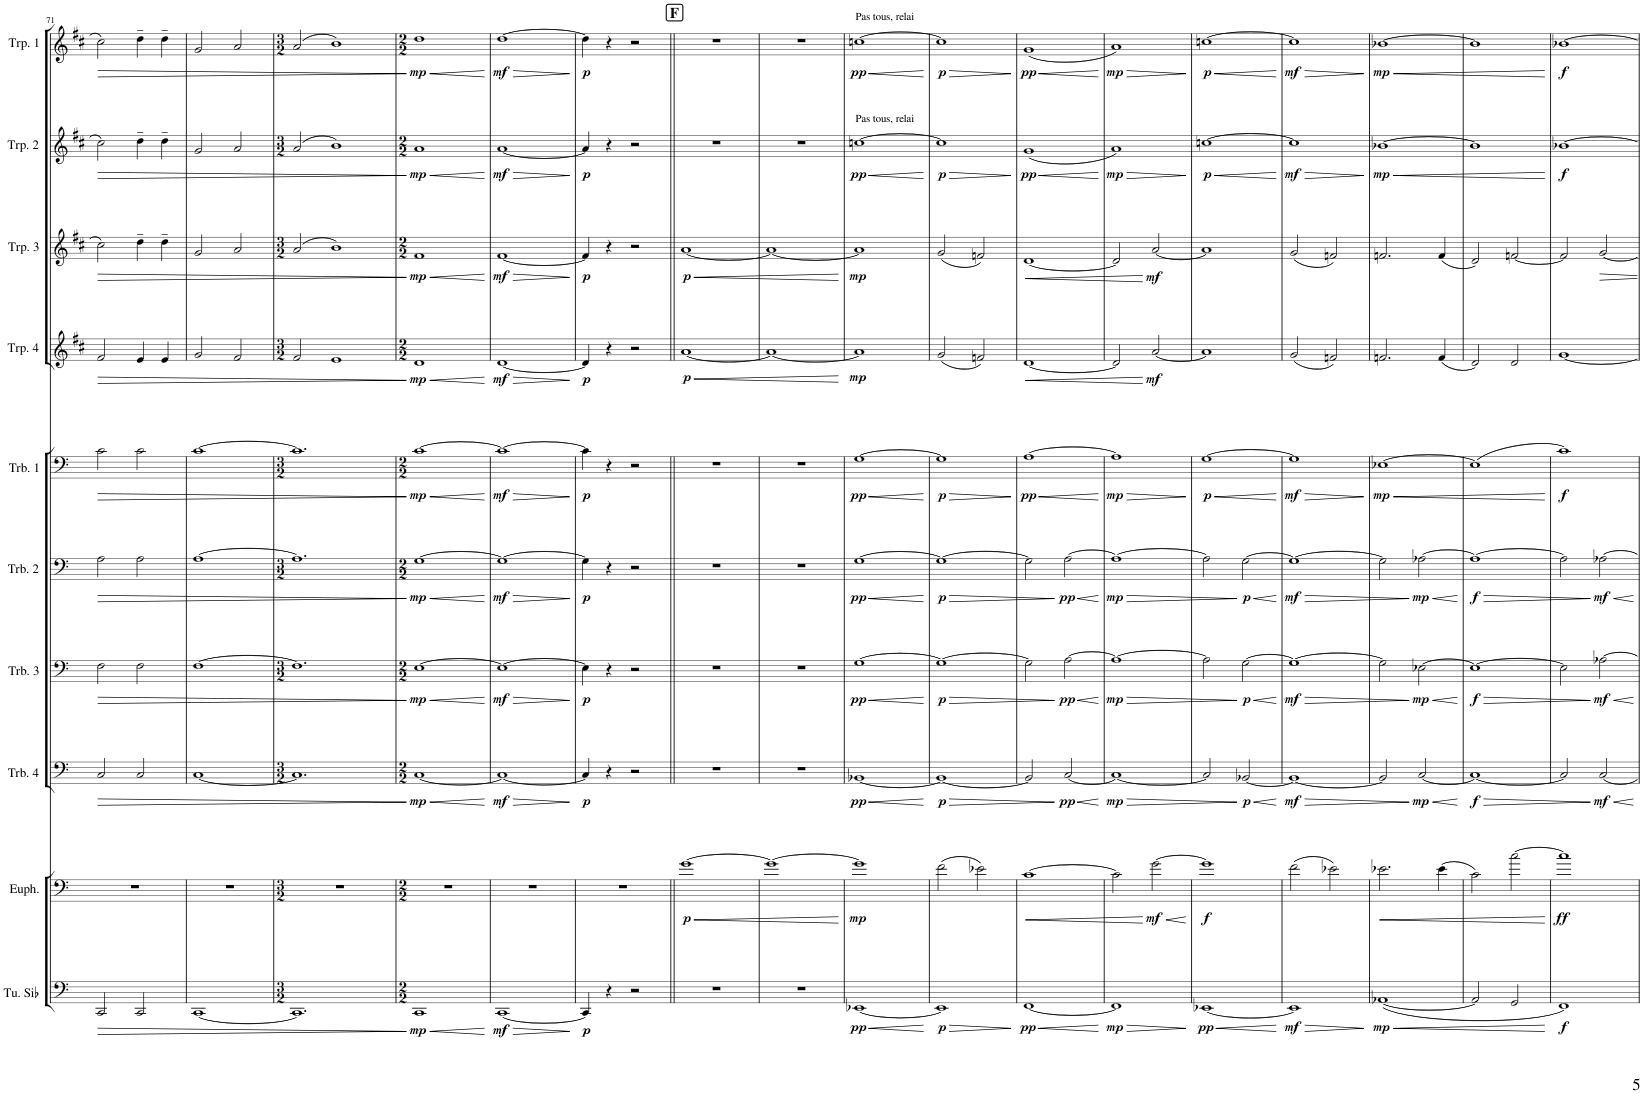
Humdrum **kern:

**kern	**dynam	**kern	**dynam	**kern	**dynam	**kern	**dynam	**kern	**dynam	**kern	**dynam	**kern	**dynam	**kern	**dynam	**kern	**dynam	**kern	**dynam
*part10	*part10	*part9	*part9	*part8	*part8	*part7	*part7	*part6	*part6	*part5	*part5	*part4	*part4	*part3	*part3	*part2	*part2	*part1	*part1
*staff10	*staff10	*staff9	*staff9	*staff8	*staff8	*staff7	*staff7	*staff6	*staff6	*staff5	*staff5	*staff4	*staff4	*staff3	*staff3	*staff2	*staff2	*staff1	*staff1
*I"Tuba en Sib	*	*I"Euphonium	*	*I"Trombone 4	*	*I"Trombone 3	*	*I"Trombone 2	*	*I"Trombone 1	*	*I"Trompette 4	*	*I"Trompette 3	*	*I"Trompette 2	*	*I"Trompette 1	*
*I'Tu. Sib	*	*I'Euph.	*	*I'Trb. 4	*	*I'Trb. 3	*	*I'Trb. 2	*	*I'Trb. 1	*	*I'Trp. 4	*	*I'Trp. 3	*	*I'Trp. 2	*	*I'Trp. 1	*
!!LO:PB:g=z
*clefF4	*	*clefF4	*	*clefF4	*	*clefF4	*	*clefF4	*	*clefF4	*	*clefG2	*	*clefG2	*	*clefG2	*	*clefG2	*
*	*	*	*	*	*	*	*	*	*	*	*	*Trd1c2	*	*Trd1c2	*	*Trd1c2	*	*Trd1c2	*
*k[]	*	*k[]	*	*k[]	*	*k[]	*	*k[]	*	*k[]	*	*k[f#c#]	*	*k[f#c#]	*	*k[f#c#]	*	*k[f#c#]	*
*M2/2	*	*M2/2	*	*M2/2	*	*M2/2	*	*M2/2	*	*M2/2	*	*M2/2	*	*M2/2	*	*M2/2	*	*M2/2	*
=71	=71	=71	=71	=71	=71	=71	=71	=71	=71	=71	=71	=71	=71	=71	=71	=71	=71	=71	=71
!	!LO:HP:b	!	!	!	!LO:HP:b	!	!LO:HP:b	!	!LO:HP:b	!	!LO:HP:b	!	!LO:HP:b	!	!LO:HP:b	!	!LO:HP:b	!	!LO:HP:b
2CC/	>	1r	.	2C/	>	2F\	>	2A\	>	2c\	>	2f#/	>	2cc#\	>	2cc#\	>	2cc#\	>
2CC/	.	.	.	2C/	.	2F\	.	2A\	.	2c\	.	4e/	.	4dd~\	.	4dd~\	.	4dd~\	.
.	.	.	.	.	.	.	.	.	.	.	.	4e/	.	4dd~\	.	4dd~\	.	4dd~\	.
=72	=72	=72	=72	=72	=72	=72	=72	=72	=72	=72	=72	=72	=72	=72	=72	=72	=72	=72	=72
[1CC	.	1r	.	[1C	.	[1F	.	[1A	.	[1c	.	2g/	.	2g/	.	2g/	.	2g/	.
.	.	.	.	.	.	.	.	.	.	.	.	2f#/	.	2a/	.	2a/	.	2a/	.
=73	=73	=73	=73	=73	=73	=73	=73	=73	=73	=73	=73	=73	=73	=73	=73	=73	=73	=73	=73
*M3/2	*	*M3/2	*	*M3/2	*	*M3/2	*	*M3/2	*	*M3/2	*	*M3/2	*	*M3/2	*	*M3/2	*	*M3/2	*
1.CC]	.	1.r	.	1.C]	.	1.F]	.	1.A]	.	1.c]	.	2f#/	.	(2a/	.	(2a/	.	(2a/	.
.	.	.	.	.	.	.	.	.	.	.	.	1e	.	1b)	.	1b)	.	1b)	.
.	]	.	.	.	]	.	]	.	]	.	]	.	]	.	]	.	]	.	]
=74	=74	=74	=74	=74	=74	=74	=74	=74	=74	=74	=74	=74	=74	=74	=74	=74	=74	=74	=74
*M2/2	*	*M2/2	*	*M2/2	*	*M2/2	*	*M2/2	*	*M2/2	*	*M2/2	*	*M2/2	*	*M2/2	*	*M2/2	*
!	!LO:HP:b	!	!	!	!LO:HP:b	!	!LO:HP:b	!	!LO:HP:b	!	!LO:HP:b	!	!LO:HP:b	!	!LO:HP:b	!	!LO:HP:b	!	!LO:HP:b
!	!LO:DY:n=1:b	!	!	!	!LO:DY:n=1:b	!	!LO:DY:n=1:b	!	!LO:DY:n=1:b	!	!LO:DY:n=1:b	!	!LO:DY:n=1:b	!	!LO:DY:n=1:b	!	!LO:DY:n=1:b	!	!LO:DY:n=1:b
1CC	< mp	1r	.	[1C	< mp	[1E	< mp	[1G	< mp	[1c	< mp	1d	< mp	1f#	< mp	1a	< mp	1dd	< mp
.	[	.	.	.	[	.	[	.	[	.	[	.	[	.	[	.	[	.	[
=75	=75	=75	=75	=75	=75	=75	=75	=75	=75	=75	=75	=75	=75	=75	=75	=75	=75	=75	=75
!	!LO:HP:b	!	!	!	!LO:HP:b	!	!LO:HP:b	!	!LO:HP:b	!	!LO:HP:b	!	!LO:HP:b	!	!LO:HP:b	!	!LO:HP:b	!	!LO:HP:b
!	!LO:DY:n=1:b	!	!	!	!LO:DY:n=1:b	!	!LO:DY:n=1:b	!	!LO:DY:n=1:b	!	!LO:DY:n=1:b	!	!LO:DY:n=1:b	!	!LO:DY:n=1:b	!	!LO:DY:n=1:b	!	!LO:DY:n=1:b
[1CC	> mf	1r	.	1C_	> mf	1E_	> mf	1G_	> mf	1c_	> mf	[1d	> mf	[1f#	> mf	[1a	> mf	[1dd	> mf
.	]	.	.	.	]	.	]	.	]	.	]	.	]	.	]	.	]	.	]
=76	=76	=76	=76	=76	=76	=76	=76	=76	=76	=76	=76	=76	=76	=76	=76	=76	=76	=76	=76
!	!LO:DY:b	!	!	!	!LO:DY:b	!	!LO:DY:b	!	!LO:DY:b	!	!LO:DY:b	!	!LO:DY:b	!	!LO:DY:b	!	!LO:DY:b	!	!LO:DY:b
4CC/]	p	1r	.	4C/]	p	4E\]	p	4G\]	p	4c\]	p	4d/]	p	4f#/]	p	4a/]	p	4dd\]	p
4r	.	.	.	4r	.	4r	.	4r	.	4r	.	4r	.	4r	.	4r	.	4r	.
2r	.	.	.	2r	.	2r	.	2r	.	2r	.	2r	.	2r	.	2r	.	2r	.
!!LO:REH:place=s1:a:B:cj:fs=14:t=F
=77||	=77||	=77||	=77||	=77||	=77||	=77||	=77||	=77||	=77||	=77||	=77||	=77||	=77||	=77||	=77||	=77||	=77||	=77||	=77||
!	!	!	!LO:HP:b	!	!	!	!	!	!	!	!	!	!LO:HP:b	!	!LO:HP:b	!	!	!	!
!	!	!	!LO:DY:n=1:b	!	!	!	!	!	!	!	!	!	!LO:DY:n=1:b	!	!LO:DY:n=1:b	!	!	!	!
1r	.	[1g	< p	1r	.	1r	.	1r	.	1r	.	[1a	< p	[1a	< p	1r	.	1r	.
=78	=78	=78	=78	=78	=78	=78	=78	=78	=78	=78	=78	=78	=78	=78	=78	=78	=78	=78	=78
1r	.	1g_	.	1r	.	1r	.	1r	.	1r	.	1a_	.	1a_	.	1r	.	1r	.
.	.	.	[	.	.	.	.	.	.	.	.	.	[	.	[	.	.	.	.
=79	=79	=79	=79	=79	=79	=79	=79	=79	=79	=79	=79	=79	=79	=79	=79	=79	=79	=79	=79
!	!	!	!	!	!	!	!	!	!	!	!	!	!	!	!	!	!	!LO:TX:a:t=Pas tous, relai	!
!	!	!	!	!	!	!	!	!	!	!	!	!	!	!	!	!LO:TX:a:t=Pas tous, relai	!	!	!
!	!LO:HP:b	!	!	!	!LO:HP:b	!	!LO:HP:b	!	!LO:HP:b	!	!LO:HP:b	!	!	!	!	!	!LO:HP:b	!	!LO:HP:b
!	!LO:DY:n=1:b	!	!LO:DY:b	!	!LO:DY:n=1:b	!	!LO:DY:n=1:b	!	!LO:DY:n=1:b	!	!LO:DY:n=1:b	!	!LO:DY:b	!	!LO:DY:b	!	!LO:DY:n=1:b	!	!LO:DY:n=1:b
[1EE-X	< pp	1g]	mp	[1BB-X	< pp	[1G	< pp	[1G	< pp	[1G	< pp	1a]	mp	1a]	mp	[1ccn	< pp	[1ccn	< pp
.	[	.	.	.	[	.	[	.	[	.	[	.	.	.	.	.	[	.	[
=80	=80	=80	=80	=80	=80	=80	=80	=80	=80	=80	=80	=80	=80	=80	=80	=80	=80	=80	=80
!	!LO:HP:b	!	!	!	!LO:HP:b	!	!LO:HP:b	!	!LO:HP:b	!	!LO:HP:b	!	!	!	!	!	!LO:HP:b	!	!LO:HP:b
!	!LO:DY:n=1:b	!	!	!	!LO:DY:n=1:b	!	!LO:DY:n=1:b	!	!LO:DY:n=1:b	!	!LO:DY:n=1:b	!	!	!	!	!	!LO:DY:n=1:b	!	!LO:DY:n=1:b
1EE-]	> p	(2f\	.	1BB-_	> p	1G_	> p	1G_	> p	1G]	> p	(2g/	.	(2g/	.	1cc]	> p	1cc]	> p
.	.	2e-X\)	.	.	.	.	.	.	.	.	.	2fn/)	.	2fn/)	.	.	.	.	.
.	]	.	.	.	.	.	.	.	.	.	]	.	.	.	.	.	]	.	]
=81	=81	=81	=81	=81	=81	=81	=81	=81	=81	=81	=81	=81	=81	=81	=81	=81	=81	=81	=81
!	!LO:HP:b	!	!LO:HP:b	!	!	!	!	!	!	!	!LO:HP:b	!	!LO:HP:b	!	!LO:HP:b	!	!LO:HP:b	!	!LO:HP:b
!	!LO:DY:n=1:b	!	!	!	!	!	!	!	!	!	!LO:DY:n=1:b	!	!	!	!	!	!LO:DY:n=1:b	!	!LO:DY:n=1:b
[1FF	< pp	[1c	<	2BB-/]	.	2G\]	.	2G\]	.	[1A	< pp	[1d	<	[1d	<	(1g	< pp	(1g	< pp
!	!	!	!	!	!LO:HP:n=1:b	!	!LO:HP:n=1:b	!	!LO:HP:n=1:b	!	!	!	!	!	!	!	!	!	!
!	!	!	!	!	!LO:DY:n=1:b	!	!LO:DY:n=1:b	!	!LO:DY:n=1:b	!	!	!	!	!	!	!	!	!	!
.	.	.	.	[2C/	] < pp	[2A\	] < pp	[2A\	] < pp	.	.	.	.	.	.	.	.	.	.
.	[	.	.	.	[	.	[	.	[	.	[	.	.	.	.	.	[	.	[
=82	=82	=82	=82	=82	=82	=82	=82	=82	=82	=82	=82	=82	=82	=82	=82	=82	=82	=82	=82
!	!LO:HP:b	!	!	!	!LO:HP:b	!	!LO:HP:b	!	!LO:HP:b	!	!LO:HP:b	!	!	!	!	!	!LO:HP:b	!	!LO:HP:b
!	!LO:DY:n=1:b	!	!	!	!LO:DY:n=1:b	!	!LO:DY:n=1:b	!	!LO:DY:n=1:b	!	!LO:DY:n=1:b	!	!	!	!	!	!LO:DY:n=1:b	!	!LO:DY:n=1:b
1FF]	> mp	2c\]	.	1C_	> mp	1A_	> mp	1A_	> mp	1A]	> mp	2d/]	.	2d/]	.	1a)	> mp	1a)	> mp
!	!	!	!LO:HP:n=1:b	!	!	!	!	!	!	!	!	!	!	!	!	!	!	!	!
!	!	!	!LO:DY:n=1:b	!	!	!	!	!	!	!	!	!	!LO:DY:n=1:b	!	!LO:DY:n=1:b	!	!	!	!
.	.	[2g\	[ < mf	.	.	.	.	.	.	.	.	[2a/	[ mf	[2a/	[ mf	.	.	.	.
.	]	.	[	.	.	.	.	.	.	.	]	.	.	.	.	.	]	.	]
=83	=83	=83	=83	=83	=83	=83	=83	=83	=83	=83	=83	=83	=83	=83	=83	=83	=83	=83	=83
!	!LO:HP:b	!	!	!	!	!	!	!	!	!	!LO:HP:b	!	!	!	!	!	!LO:HP:b	!	!LO:HP:b
!	!LO:DY:n=1:b	!	!LO:DY:b	!	!	!	!	!	!	!	!LO:DY:n=1:b	!	!	!	!	!	!LO:DY:n=1:b	!	!LO:DY:n=1:b
[1EE-X	< pp	1g]	f	2C/]	.	2A\]	.	2A\]	.	[1G	< p	1a]	.	1a]	.	[1ccn	< p	[1ccn	< p
!	!	!	!	!	!LO:HP:n=1:b	!	!LO:HP:n=1:b	!	!LO:HP:n=1:b	!	!	!	!	!	!	!	!	!	!
!	!	!	!	!	!LO:DY:n=1:b	!	!LO:DY:n=1:b	!	!LO:DY:n=1:b	!	!	!	!	!	!	!	!	!	!
.	.	.	.	[2BB-X/	] < p	[2G\	] < p	[2G\	] < p	.	.	.	.	.	.	.	.	.	.
.	[	.	.	.	[	.	[	.	[	.	[	.	.	.	.	.	[	.	[
=84	=84	=84	=84	=84	=84	=84	=84	=84	=84	=84	=84	=84	=84	=84	=84	=84	=84	=84	=84
!	!LO:HP:b	!	!	!	!LO:HP:b	!	!LO:HP:b	!	!LO:HP:b	!	!LO:HP:b	!	!	!	!	!	!LO:HP:b	!	!LO:HP:b
!	!LO:DY:n=1:b	!	!	!	!LO:DY:n=1:b	!	!LO:DY:n=1:b	!	!LO:DY:n=1:b	!	!LO:DY:n=1:b	!	!	!	!	!	!LO:DY:n=1:b	!	!LO:DY:n=1:b
1EE-]	> mf	(2f\	.	1BB-_	> mf	1G_	> mf	1G_	> mf	1G]	> mf	(2g/	.	(2g/	.	1cc]	> mf	1cc]	> mf
.	.	2e-X\)	.	.	.	.	.	.	.	.	.	2fn/)	.	2fn/)	.	.	.	.	.
.	]	.	.	.	.	.	.	.	.	.	]	.	.	.	.	.	]	.	]
=85	=85	=85	=85	=85	=85	=85	=85	=85	=85	=85	=85	=85	=85	=85	=85	=85	=85	=85	=85
!	!LO:HP:b	!	!LO:HP:b	!	!	!	!	!	!	!	!LO:HP:b	!	!	!	!	!	!LO:HP:b	!	!LO:HP:b
!	!LO:DY:n=1:b	!	!	!	!	!	!	!	!	!	!LO:DY:n=1:b	!	!	!	!	!	!LO:DY:n=1:b	!	!LO:DY:n=1:b
([1AA-X	< mp	2.e-X\	<	2BB-/]	.	2G\]	.	2G\]	.	[1E-X	< mp	2.fn/	.	2.fn/	.	[1b-X	< mp	[1b-X	< mp
!	!	!	!	!	!LO:HP:n=1:b	!	!LO:HP:n=1:b	!	!LO:HP:n=1:b	!	!	!	!	!	!	!	!	!	!
!	!	!	!	!	!LO:DY:n=1:b	!	!LO:DY:n=1:b	!	!LO:DY:n=1:b	!	!	!	!	!	!	!	!	!	!
.	.	.	.	[2C/	] < mp	[2E-X\	] < mp	[2A-X\	] < mp	.	.	.	.	.	.	.	.	.	.
.	.	(4e-\	.	.	.	.	.	.	.	.	.	(4f/	.	(4f/	.	.	.	.	.
.	.	.	.	.	[	.	[	.	[	.	.	.	.	.	.	.	.	.	.
=86	=86	=86	=86	=86	=86	=86	=86	=86	=86	=86	=86	=86	=86	=86	=86	=86	=86	=86	=86
!	!	!	!	!	!LO:HP:b	!	!LO:HP:b	!	!LO:HP:b	!	!	!	!	!	!	!	!	!	!
!	!	!	!	!	!LO:DY:n=1:b	!	!LO:DY:n=1:b	!	!LO:DY:n=1:b	!	!	!	!	!	!	!	!	!	!
2AA-/]	.	2c\)	.	1C_	> f	1E-_	> f	1A-_	> f	(1E-]	.	2d/)	.	2d/)	.	1b-]	.	1b-]	.
2GG/	.	[2cc\	.	.	.	.	.	.	.	.	.	2d/	.	[2fn/	.	.	.	.	.
.	[	.	[	.	.	.	.	.	.	.	[	.	.	.	.	.	[	.	[
=87	=87	=87	=87	=87	=87	=87	=87	=87	=87	=87	=87	=87	=87	=87	=87	=87	=87	=87	=87
!	!LO:DY:b	!	!LO:DY:b	!	!	!	!	!	!	!	!LO:DY:b	!	!	!	!	!	!LO:DY:b	!	!LO:DY:b
1FF)	f	1cc]	ff	2C/]	.	2E-\]	.	2A-\]	.	1c)	f	[1g	.	2f/]	.	[1b-X	f	[1b-X	f
!	!	!	!	!	!LO:HP:n=1:b	!	!LO:HP:n=1:b	!	!LO:HP:n=1:b	!	!	!	!	!	!	!	!	!	!
!	!	!	!	!	!LO:DY:n=1:b	!	!LO:DY:n=1:b	!	!LO:DY:n=1:b	!	!	!	!	!	!	!	!	!	!
.	.	.	.	[2C/	] < mf	[2A-X\	] < mf	[2A-X\	] < mf	.	.	.	.	[2g/	.	.	.	.	.
.	.	.	.	.	[	.	[	.	[	.	.	.	.	.	.	.	.	.	.
=	=	=	=	=	=	=	=	=	=	=	=	=	=	=	=	=	=	=	=
*-	*-	*-	*-	*-	*-	*-	*-	*-	*-	*-	*-	*-	*-	*-	*-	*-	*-	*-	*-
